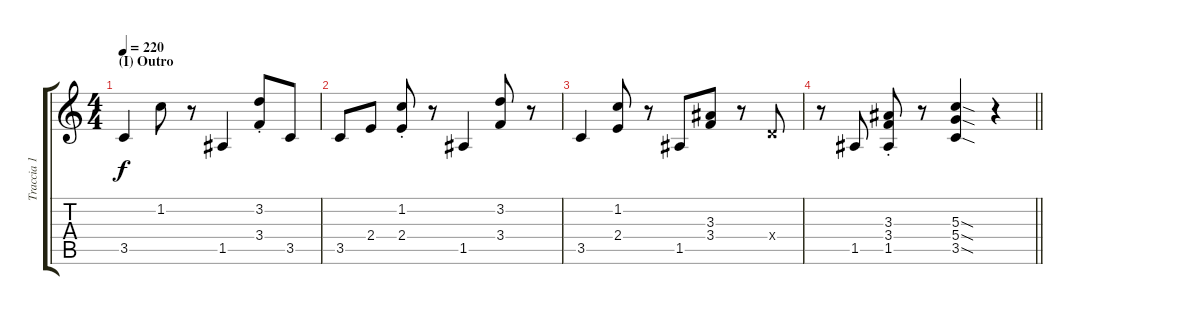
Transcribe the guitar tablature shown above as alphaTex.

\track ("Traccia 1" "Traccia 1") {instrument overdrivenguitar}
\staff {score tabs}
\tuning (E4 B3 G3 D3 A2 E2) {hide}
\ts (4 4)
\section ("" "(I) Outro")
\tempo 220
\clef g2
\ks c
3.5.4{dy f} 1.2.8 r.8 1.5.4 (3.2{st} 3.4{st}).8 3.5.8 |
3.5.8 2.4.8 (1.2{st} 2.4{st}).8 r.8 1.5.4 (3.2 3.4).8 r.8 |
3.5.4 (1.2 2.4).8 r.8 1.5.8 (3.3 3.4).8 r.8 0.4{x}.8 |
\barLineRight lightlight
r.8 1.5.8 (3.3{st} 3.4{st} 1.5{st}).8 r.8 (5.3{sod} 5.4{sod} 3.5{sod}).4 r.4
